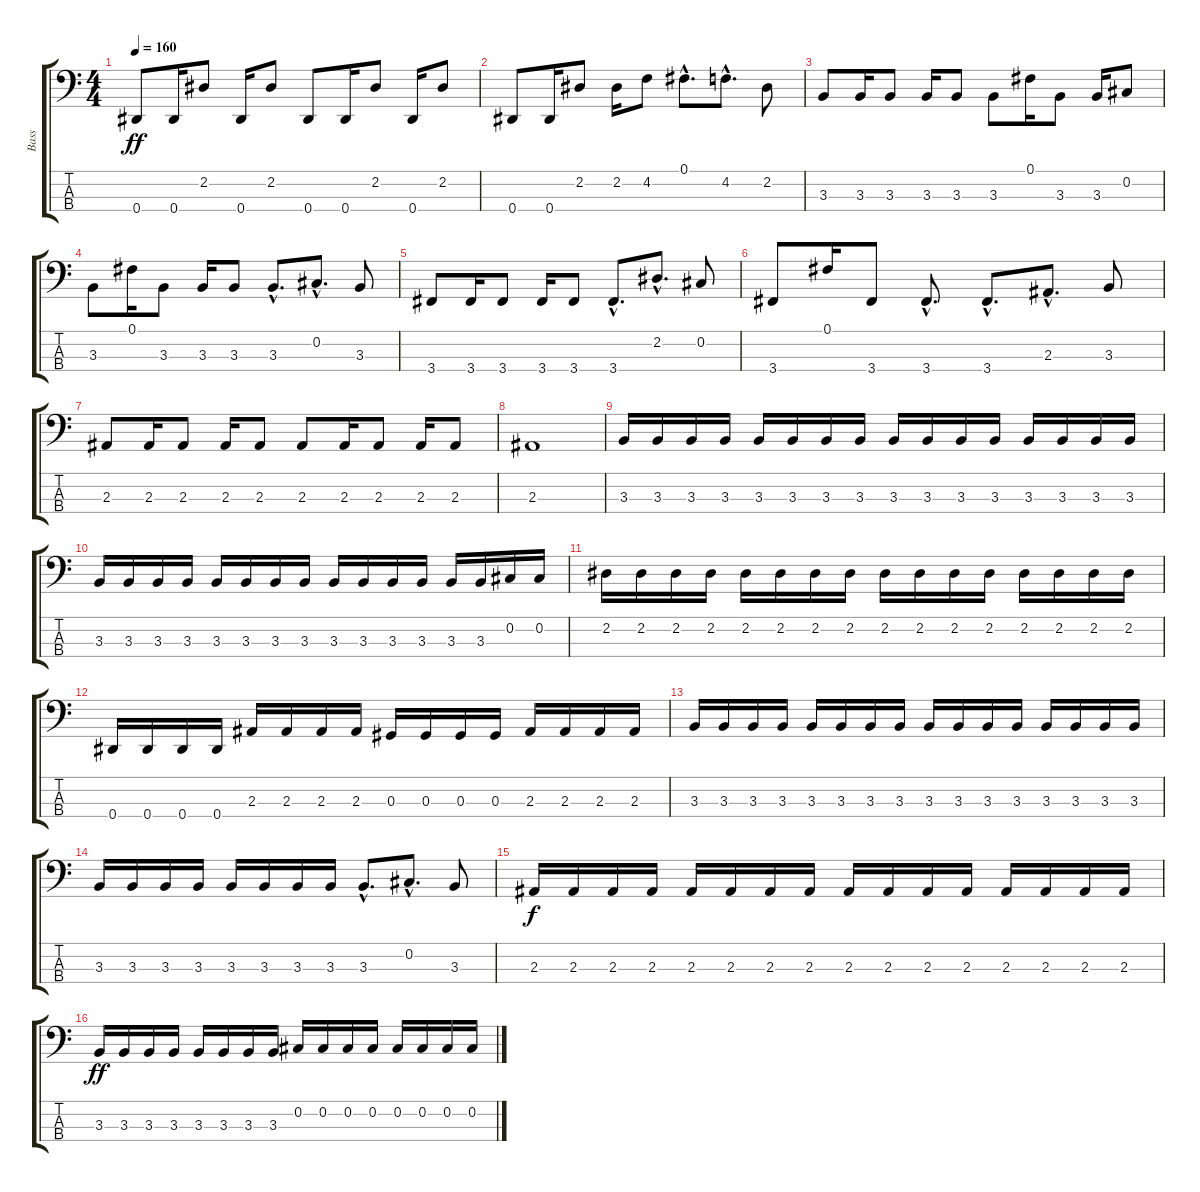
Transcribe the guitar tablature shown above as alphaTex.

\track ("Bass" "Bass") {instrument electricbasspick}
\staff {score tabs}
\tuning (Gb2 Db2 Ab1 Eb1) {hide}
\ts (4 4)
\tempo 160
\clef f4
\ks c
0.4.8{dy ff} 0.4.16 2.2.8 0.4.16 2.2.8 0.4.8 0.4.16 2.2.8 0.4.16 2.2.8 |
0.4.8 0.4.16 2.2.8 2.2.16 4.2.8 0.1{hac}.8{d} 4.2{hac}.8{d} 2.2.8 |
3.3.8 3.3.16 3.3.8 3.3.16 3.3.8 3.3.8 0.1.16 3.3.8 3.3.16 0.2.8 |
3.3.8 0.1.16 3.3.8 3.3.16 3.3.8 3.3{hac}.8{d} 0.2{hac}.8{d} 3.3.8 |
3.4.8 3.4.16 3.4.8 3.4.16 3.4.8 3.4{hac}.8{d} 2.2{hac}.8{d} 0.2.8 |
3.4.8 0.1.16 3.4.8 3.4{hac}.8{d} 3.4{hac}.8{d} 2.3{hac}.8{d} 3.3.8 |
2.3.8 2.3.16 2.3.8 2.3.16 2.3.8 2.3.8 2.3.16 2.3.8 2.3.16 2.3.8 |
2.3.1 |
3.3.16 3.3.16 3.3.16 3.3.16 3.3.16 3.3.16 3.3.16 3.3.16 3.3.16 3.3.16 3.3.16 3.3.16 3.3.16 3.3.16 3.3.16 3.3.16 |
3.3.16 3.3.16 3.3.16 3.3.16 3.3.16 3.3.16 3.3.16 3.3.16 3.3.16 3.3.16 3.3.16 3.3.16 3.3.16 3.3.16 0.2.16 0.2.16 |
2.2.16 2.2.16 2.2.16 2.2.16 2.2.16 2.2.16 2.2.16 2.2.16 2.2.16 2.2.16 2.2.16 2.2.16 2.2.16 2.2.16 2.2.16 2.2.16 |
0.4.16 0.4.16 0.4.16 0.4.16 2.3.16 2.3.16 2.3.16 2.3.16 0.3.16 0.3.16 0.3.16 0.3.16 2.3.16 2.3.16 2.3.16 2.3.16 |
3.3.16 3.3.16 3.3.16 3.3.16 3.3.16 3.3.16 3.3.16 3.3.16 3.3.16 3.3.16 3.3.16 3.3.16 3.3.16 3.3.16 3.3.16 3.3.16 |
3.3.16 3.3.16 3.3.16 3.3.16 3.3.16 3.3.16 3.3.16 3.3.16 3.3{hac}.8{d} 0.2{hac}.8{d} 3.3.8 |
2.3.16{dy f} 2.3.16 2.3.16 2.3.16 2.3.16 2.3.16 2.3.16 2.3.16 2.3.16 2.3.16 2.3.16 2.3.16 2.3.16 2.3.16 2.3.16 2.3.16 |
3.3.16{dy ff} 3.3.16 3.3.16 3.3.16 3.3.16 3.3.16 3.3.16 3.3.16 0.2.16 0.2.16 0.2.16 0.2.16 0.2.16 0.2.16 0.2.16 0.2.16
